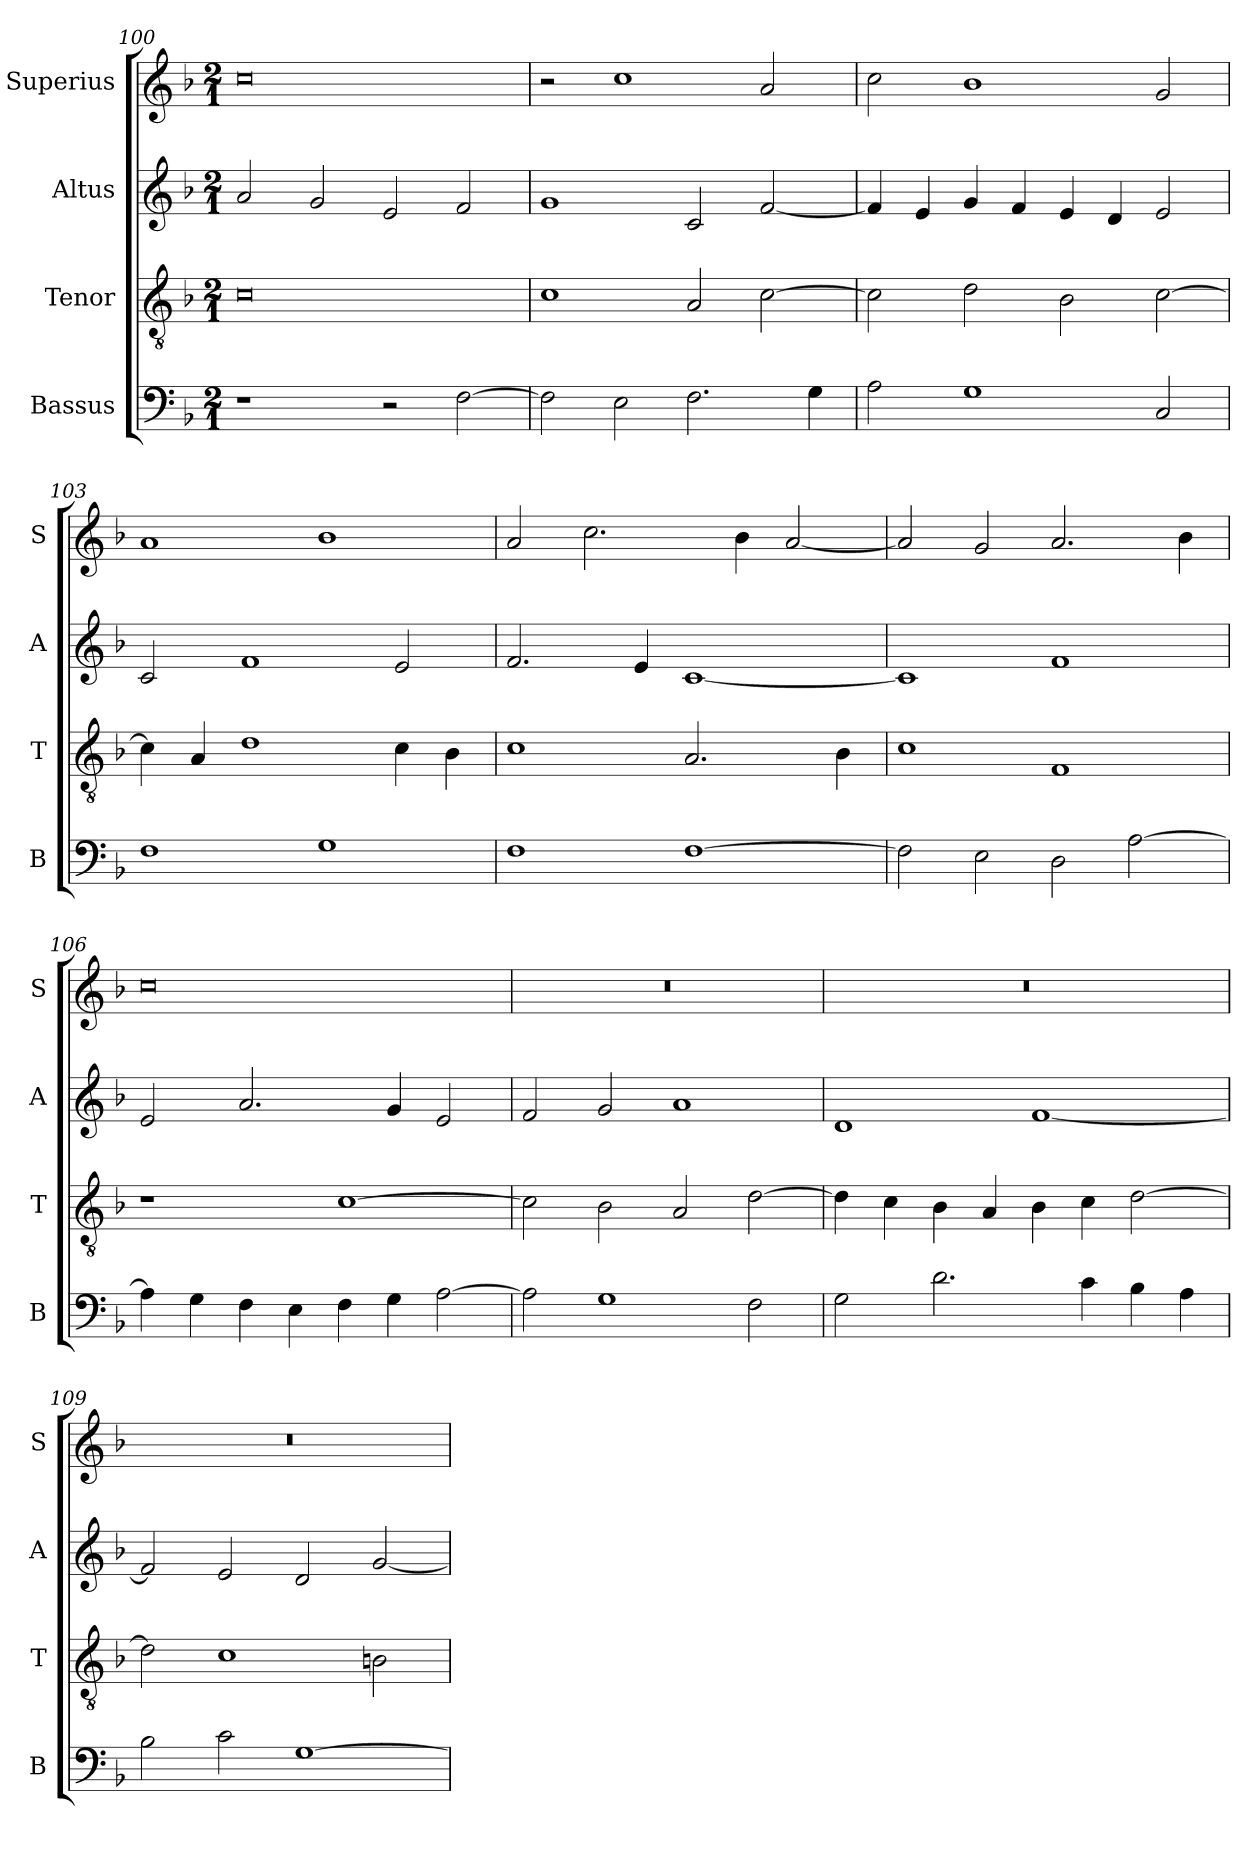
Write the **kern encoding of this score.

**kern	**kern	**kern	**kern
*part4	*part3	*part2	*part1
*staff4	*staff3	*staff2	*staff1
*I"Bassus	*I"Tenor	*I"Altus	*I"Superius
*I'B	*I'T	*I'A	*I'S
*clefF4	*clefGv2	*clefG2	*clefG2
*k[b-]	*k[b-]	*k[b-]	*k[b-]
*F:	*F:	*F:	*F:
*M2/1	*M2/1	*M2/1	*M2/1
=100	=100	=100	=100
1r	0c	2a	0cc
.	.	2g	.
2r	.	2e	.
[2F	.	2f	.
=101	=101	=101	=101
2F]	1c	1g	2r
2E	.	.	1cc
2.F	2A	2c	.
.	[2c	[2f	2a
4G	.	.	.
=102	=102	=102	=102
2A	2c]	4f]	2cc
.	.	4e	.
1G	2d	4g	1b-
.	.	4f	.
.	2B-	4e	.
.	.	4d	.
2C	[2c	2e	2g
=103	=103	=103	=103
1F	4c]	2c	1a
.	4A	.	.
.	1d	1f	.
1G	.	.	1b-
.	4c	2e	.
.	4B-	.	.
=104	=104	=104	=104
1F	1c	2.f	2a
.	.	.	2.cc
.	.	4e	.
[1F	2.A	[1c	.
.	.	.	4b-
.	.	.	[2a
.	4B-	.	.
=105	=105	=105	=105
2F]	1c	1c]	2a]
2E	.	.	2g
2D	1F	1f	2.a
[2A	.	.	.
.	.	.	4b-
=106	=106	=106	=106
4A]	1r	2e	0cc
4G	.	.	.
4F	.	2.a	.
4E	.	.	.
4F	[1c	.	.
4G	.	4g	.
[2A	.	2e	.
=107	=107	=107	=107
2A]	2c]	2f	0r
1G	2B-	2g	.
.	2A	1a	.
2F	[2d	.	.
=108	=108	=108	=108
2G	4d]	1d	0r
.	4c	.	.
2.d	4B-	.	.
.	4A	.	.
.	4B-	[1f	.
4c	4c	.	.
4B-	[2d	.	.
4A	.	.	.
=109	=109	=109	=109
2B-	2d]	2f]	0r
2c	1c	2e	.
[1G	.	2d	.
.	2Bn	[2g	.
=	=	=	=
*-	*-	*-	*-
